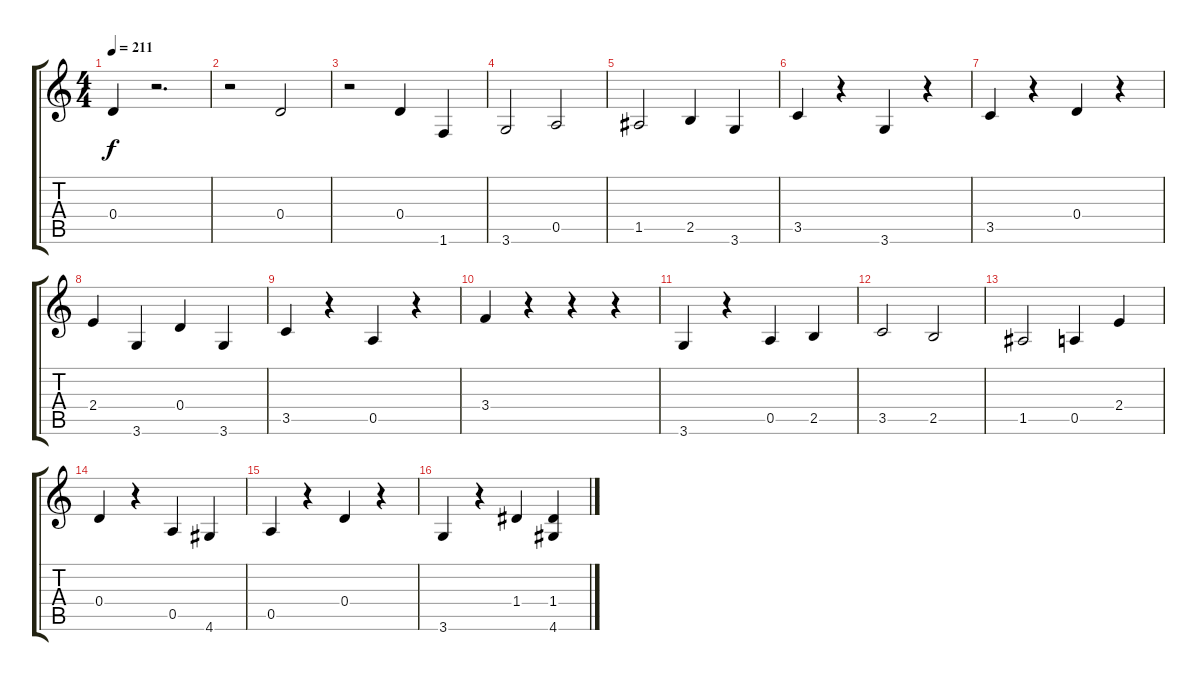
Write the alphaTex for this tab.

\track "" {instrument contrabass}
\staff {score tabs}
\tuning (E4 B3 G3 D3 A2 E2) {hide}
\ts (4 4)
\tempo 211
\clef g2
\ks c
0.4.4{dy f} r.2{d} |
r.2 0.4.2 |
r.2 0.4.4 1.6.4 |
3.6.2 0.5.2 |
1.5.2 2.5.4 3.6.4 |
3.5.4 r.4 3.6.4 r.4 |
3.5.4 r.4 0.4.4 r.4 |
2.4.4 3.6.4 0.4.4 3.6.4 |
3.5.4 r.4 0.5.4 r.4 |
3.4.4 r.4 r.4 r.4 |
3.6.4 r.4 0.5.4 2.5.4 |
3.5.2 2.5.2 |
1.5.2 0.5.4 2.4.4 |
0.4.4 r.4 0.5.4 4.6.4 |
0.5.4 r.4 0.4.4 r.4 |
3.6.4 r.4 1.4.4 (1.4 4.6).4
